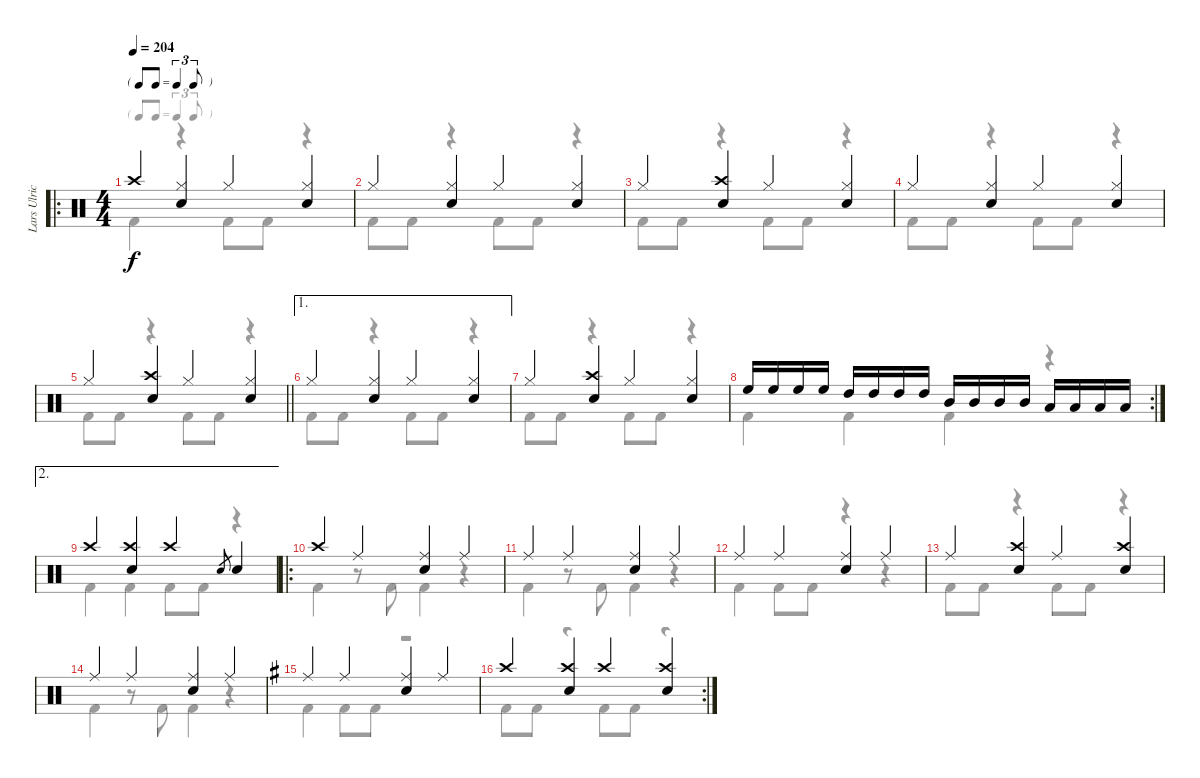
\track ("Lars Ulrich" "Lars Ulric") {instrument percussion}
\staff {score}
\articulation defaults
\voice
\ro
\ts (4 4)
\tf triplet8th
\tempo 204
\clef neutral
\ks c "Crash high (hit)".4{dy f}
("Hi-Hat (closed)" "Snare (hit) 2").4 "Hi-Hat (closed)".4 ("Hi-Hat (closed)" "Snare (hit) 2").4 |
"Hi-Hat (closed)".4 ("Hi-Hat (closed)" "Snare (hit) 2").4 "Hi-Hat (closed)".4 ("Hi-Hat (closed)" "Snare (hit) 2").4 |
"Hi-Hat (closed)".4 ("Crash high (hit)" "Snare (hit) 2").4 "Hi-Hat (closed)".4 ("Hi-Hat (closed)" "Snare (hit) 2").4 |
"Hi-Hat (closed)".4 ("Hi-Hat (closed)" "Snare (hit) 2").4 "Hi-Hat (closed)".4 ("Hi-Hat (closed)" "Snare (hit) 2").4 |
\barLineRight lightlight "Hi-Hat (closed)".4
("Crash high (hit)" "Snare (hit) 2").4 "Hi-Hat (closed)".4 ("Hi-Hat (closed)" "Snare (hit) 2").4 |
\ae 1 "Hi-Hat (closed)".4
("Hi-Hat (closed)" "Snare (hit) 2").4 "Hi-Hat (closed)".4 ("Hi-Hat (closed)" "Snare (hit) 2").4 |
"Hi-Hat (closed)".4 ("Crash high (hit)" "Snare (hit) 2").4 "Hi-Hat (closed)".4 ("Hi-Hat (closed)" "Snare (hit) 2").4 |
\rc 2 "High Floor Tom (hit)".16 "High Floor Tom (hit)".16 "High Floor Tom (hit)".16 "High Floor Tom (hit)".16 "High Tom (hit)".16 "High Tom (hit)".16 "High Tom (hit)".16 "High Tom (hit)".16 "Mid Tom (hit)".16 "Mid Tom (hit)".16 "Mid Tom (hit)".16 "Mid Tom (hit)".16 "Low Tom (hit)".16 "Low Tom (hit)".16 "Low Tom (hit)".16 "Low Tom (hit)".16
|
\ae 2 "Crash high (hit)".4
("Crash high (hit)" "Snare (hit) 2").4 "Crash high (hit)".4 "Snare (hit) 2"{h}.8{gr} "Snare (hit) 2".4 |
\ro "Crash high (hit)".4 "Ride (middle)".4
("Ride (middle)" "Snare (hit) 2").4 "Ride (middle)".4 |
"Ride (middle)".4 "Ride (middle)".4 ("Ride (middle)" "Snare (hit) 2").4 "Ride (middle)".4 |
"Ride (middle)".4 "Ride (middle)".4 ("Ride (middle)" "Snare (hit) 2").4 "Ride (middle)".4 |
"Ride (middle)".4 ("Crash high (hit)" "Snare (hit) 2").4 "Ride (middle)".4 ("Crash high (hit)" "Snare (hit) 2").4 |
"Ride (middle)".4 "Ride (middle)".4 ("Ride (middle)" "Snare (hit) 2").4 "Ride (middle)".4 |
\ks eminor "Ride (middle)".4 "Ride (middle)".4
("Ride (middle)" "Snare (hit) 2").4 "Ride (middle)".4 |
\rc 2 "Crash high (hit)".4
("Crash high (hit)" "Snare (hit) 2").4 "Crash high (hit)".4 ("Crash high (hit)" "Snare (hit) 2").4
\voice
\clef neutral
\ottava regular
\simile none
\ks c "Kick (hit) 2".4{dy f}
r.4 "Kick (hit) 2".8 "Kick (hit) 2".8 r.4 |
"Kick (hit) 2".8 "Kick (hit) 2".8 r.4 "Kick (hit) 2".8 "Kick (hit) 2".8 r.4 |
"Kick (hit) 2".8 "Kick (hit) 2".8 r.4 "Kick (hit) 2".8 "Kick (hit) 2".8 r.4 |
"Kick (hit) 2".8 "Kick (hit) 2".8 r.4 "Kick (hit) 2".8 "Kick (hit) 2".8 r.4 |
\barLineRight lightlight "Kick (hit) 2".8 "Kick (hit) 2".8
r.4 "Kick (hit) 2".8 "Kick (hit) 2".8 r.4 |
"Kick (hit) 2".8 "Kick (hit) 2".8 r.4 "Kick (hit) 2".8 "Kick (hit) 2".8 r.4 |
"Kick (hit) 2".8 "Kick (hit) 2".8 r.4 "Kick (hit) 2".8 "Kick (hit) 2".8 r.4 |
"Kick (hit) 2".4 "Kick (hit) 2".4 "Kick (hit) 2".4 r.4 |
"Kick (hit) 2".4 "Kick (hit) 2".4 "Kick (hit) 2".8 "Kick (hit) 2".8 r.4 |
"Kick (hit) 2".4 r.8 "Kick (hit) 2".8 "Kick (hit) 2".4 r.4 |
"Kick (hit) 2".4 r.8 "Kick (hit) 2".8 "Kick (hit) 2".4 r.4 |
"Kick (hit) 2".4 "Kick (hit) 2".8 "Kick (hit) 2".8 r.4 r.4 |
"Kick (hit) 2".8 "Kick (hit) 2".8 r.4 "Kick (hit) 2".8 "Kick (hit) 2".8 r.4 |
"Kick (hit) 2".4 r.8 "Kick (hit) 2".8 "Kick (hit) 2".4 r.4 |
\ks eminor "Kick (hit) 2".4 "Kick (hit) 2".8 "Kick (hit) 2".8
r.2 |
"Kick (hit) 2".8 "Kick (hit) 2".8 r.4 "Kick (hit) 2".8 "Kick (hit) 2".8 r.4
